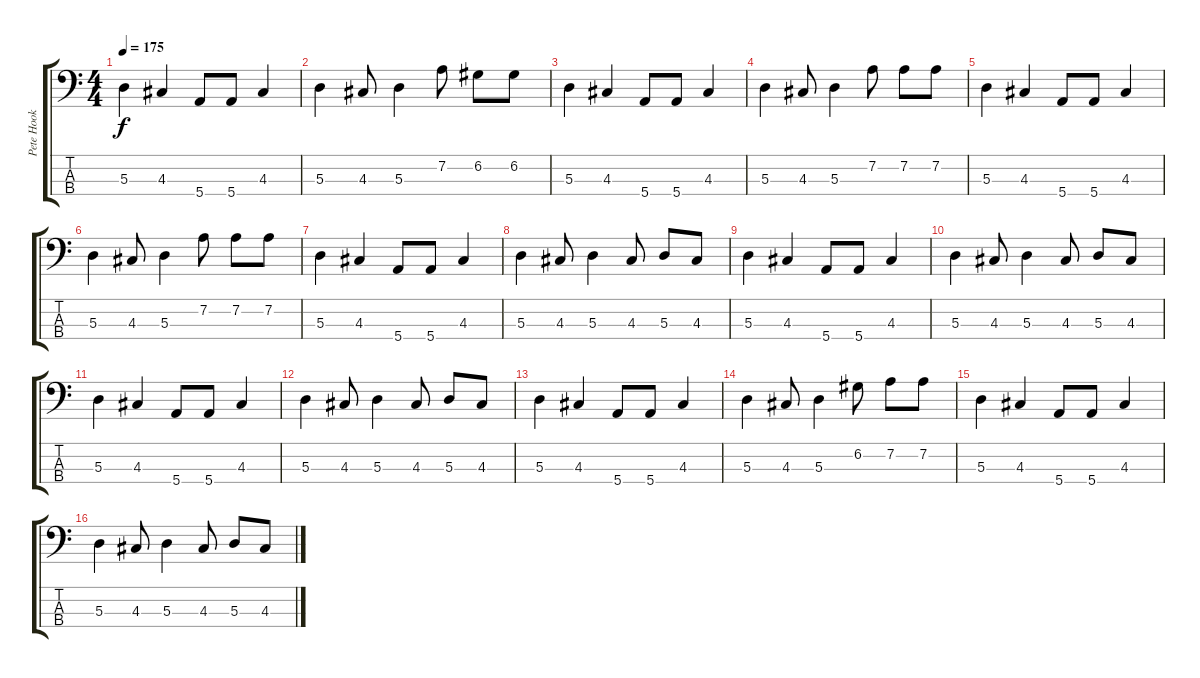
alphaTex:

\track ("Pete Hook" "Pete Hook") {instrument electricbasspick}
\staff {score tabs}
\tuning (G2 D2 A1 E1) {hide}
\ts (4 4)
\tempo 175
\clef f4
\ks c
5.3.4{dy f} 4.3.4 5.4.8 5.4.8 4.3.4 |
5.3.4 4.3.8 5.3.4 7.2.8 6.2.8 6.2.8 |
5.3.4 4.3.4 5.4.8 5.4.8 4.3.4 |
5.3.4 4.3.8 5.3.4 7.2.8 7.2.8 7.2.8 |
5.3.4 4.3.4 5.4.8 5.4.8 4.3.4 |
5.3.4 4.3.8 5.3.4 7.2.8 7.2.8 7.2.8 |
5.3.4 4.3.4 5.4.8 5.4.8 4.3.4 |
5.3.4 4.3.8 5.3.4 4.3.8 5.3.8 4.3.8 |
5.3.4 4.3.4 5.4.8 5.4.8 4.3.4 |
5.3.4 4.3.8 5.3.4 4.3.8 5.3.8 4.3.8 |
5.3.4 4.3.4 5.4.8 5.4.8 4.3.4 |
5.3.4 4.3.8 5.3.4 4.3.8 5.3.8 4.3.8 |
5.3.4 4.3.4 5.4.8 5.4.8 4.3.4 |
5.3.4 4.3.8 5.3.4 6.2.8 7.2.8 7.2.8 |
5.3.4 4.3.4 5.4.8 5.4.8 4.3.4 |
5.3.4 4.3.8 5.3.4 4.3.8 5.3.8 4.3.8
